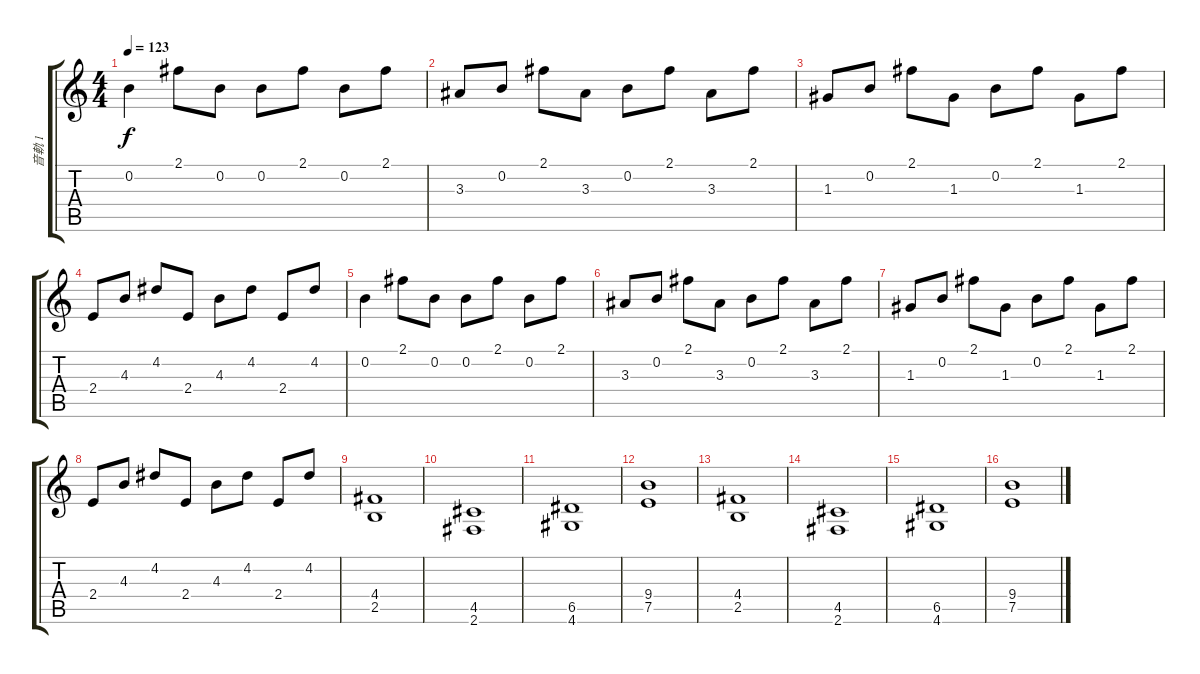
\track ("音軌 1" "音軌 1") {instrument electricguitarjazz}
\staff {score tabs}
\tuning (E4 B3 G3 D3 A2 E2) {hide}
\ts (4 4)
\tempo 123
\clef g2
\ks c
0.2.4{dy f} 2.1.8 0.2.8 0.2.8 2.1.8 0.2.8 2.1.8 |
3.3.8 0.2.8 2.1.8 3.3.8 0.2.8 2.1.8 3.3.8 2.1.8 |
1.3.8 0.2.8 2.1.8 1.3.8 0.2.8 2.1.8 1.3.8 2.1.8 |
2.4.8 4.3.8 4.2.8 2.4.8 4.3.8 4.2.8 2.4.8 4.2.8 |
0.2.4 2.1.8 0.2.8 0.2.8 2.1.8 0.2.8 2.1.8 |
3.3.8 0.2.8 2.1.8 3.3.8 0.2.8 2.1.8 3.3.8 2.1.8 |
1.3.8 0.2.8 2.1.8 1.3.8 0.2.8 2.1.8 1.3.8 2.1.8 |
2.4.8 4.3.8 4.2.8 2.4.8 4.3.8 4.2.8 2.4.8 4.2.8 |
(4.4 2.5).1{instrument overdrivenguitar} |
(4.5 2.6).1 |
(6.5 4.6).1 |
(9.4 7.5).1 |
(4.4 2.5).1 |
(4.5 2.6).1 |
(6.5 4.6).1 |
(9.4 7.5).1
